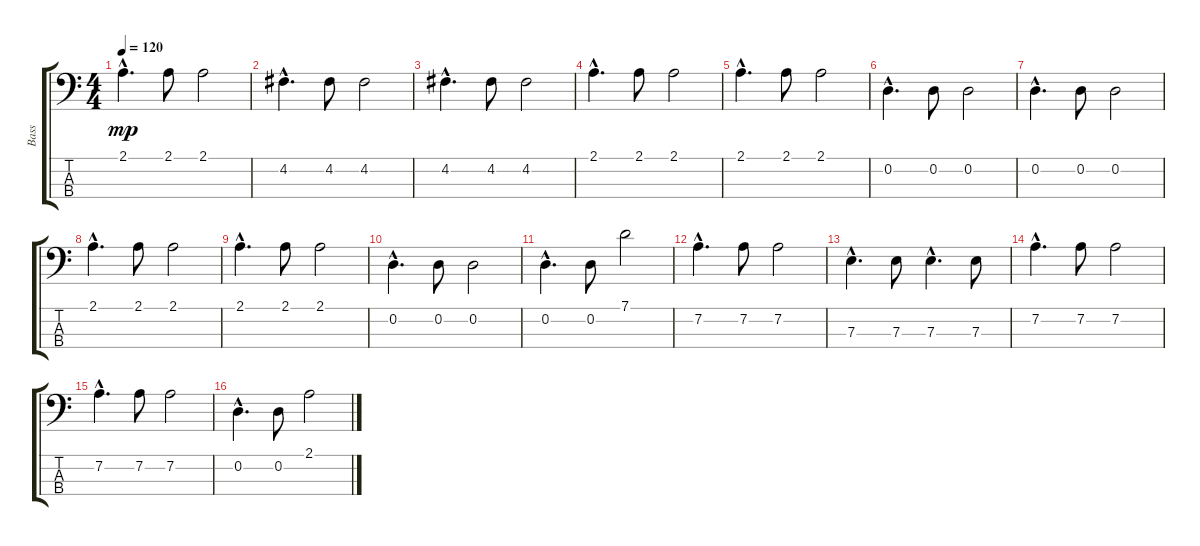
\track ("Bass" "Bass") {instrument electricbasspick}
\staff {score tabs}
\tuning (G2 D2 A1 E1) {hide}
\ts (4 4)
\tempo 120
\clef f4
\ks c
2.1{hac}.4{d dy mp} 2.1.8 2.1.2 |
4.2{hac}.4{d} 4.2.8 4.2.2 |
4.2{hac}.4{d} 4.2.8 4.2.2 |
2.1{hac}.4{d} 2.1.8 2.1.2 |
2.1{hac}.4{d} 2.1.8 2.1.2 |
0.2{hac}.4{d} 0.2.8 0.2.2 |
0.2{hac}.4{d} 0.2.8 0.2.2 |
2.1{hac}.4{d} 2.1.8 2.1.2 |
2.1{hac}.4{d} 2.1.8 2.1.2 |
0.2{hac}.4{d} 0.2.8 0.2.2 |
0.2{hac}.4{d} 0.2.8 7.1.2 |
7.2{hac}.4{d} 7.2.8 7.2.2 |
7.3{hac}.4{d} 7.3.8 7.3{hac}.4{d} 7.3.8 |
7.2{hac}.4{d} 7.2.8 7.2.2 |
7.2{hac}.4{d} 7.2.8 7.2.2 |
0.2{hac}.4{d} 0.2.8 2.1.2
